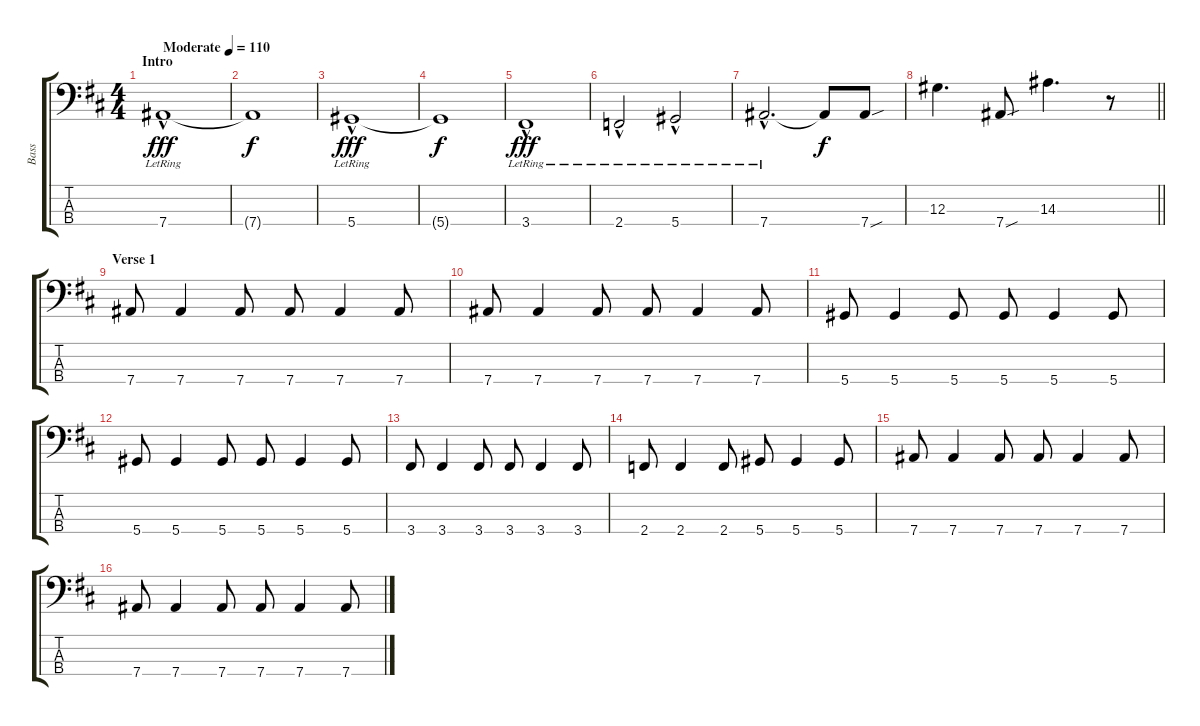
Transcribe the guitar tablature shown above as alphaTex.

\track ("Bass" "Bass") {instrument electricbassfinger}
\staff {score tabs}
\tuning (Gb2 Db2 Ab1 Eb1) {hide}
\ts (4 4)
\section ("" "Intro")
\tempo (110 "Moderate")
\clef f4
\ks d
7.4{hac lr}.1{dy fff instrument electricbassfinger} |
7.4{t}.1{dy f} |
5.4{hac lr}.1{dy fff} |
5.4{t}.1{dy f} |
3.4{hac lr}.1{dy fff} |
2.4{hac lr}.2 5.4{hac lr}.2 |
7.4{hac lr}.2{d} 7.4{t}.8{dy f} 7.4{sou}.8 |
\barLineRight lightlight
12.3.4{d} 7.4{sou}.8 14.3.4{d} r.8 |
\section ("" "Verse 1")
7.4.8 7.4.4 7.4.8 7.4.8 7.4.4 7.4.8 |
7.4.8 7.4.4 7.4.8 7.4.8 7.4.4 7.4.8 |
5.4.8 5.4.4 5.4.8 5.4.8 5.4.4 5.4.8 |
5.4.8 5.4.4 5.4.8 5.4.8 5.4.4 5.4.8 |
3.4.8 3.4.4 3.4.8 3.4.8 3.4.4 3.4.8 |
2.4.8 2.4.4 2.4.8 5.4.8 5.4.4 5.4.8 |
7.4.8 7.4.4 7.4.8 7.4.8 7.4.4 7.4.8 |
7.4.8 7.4.4 7.4.8 7.4.8 7.4.4 7.4.8
